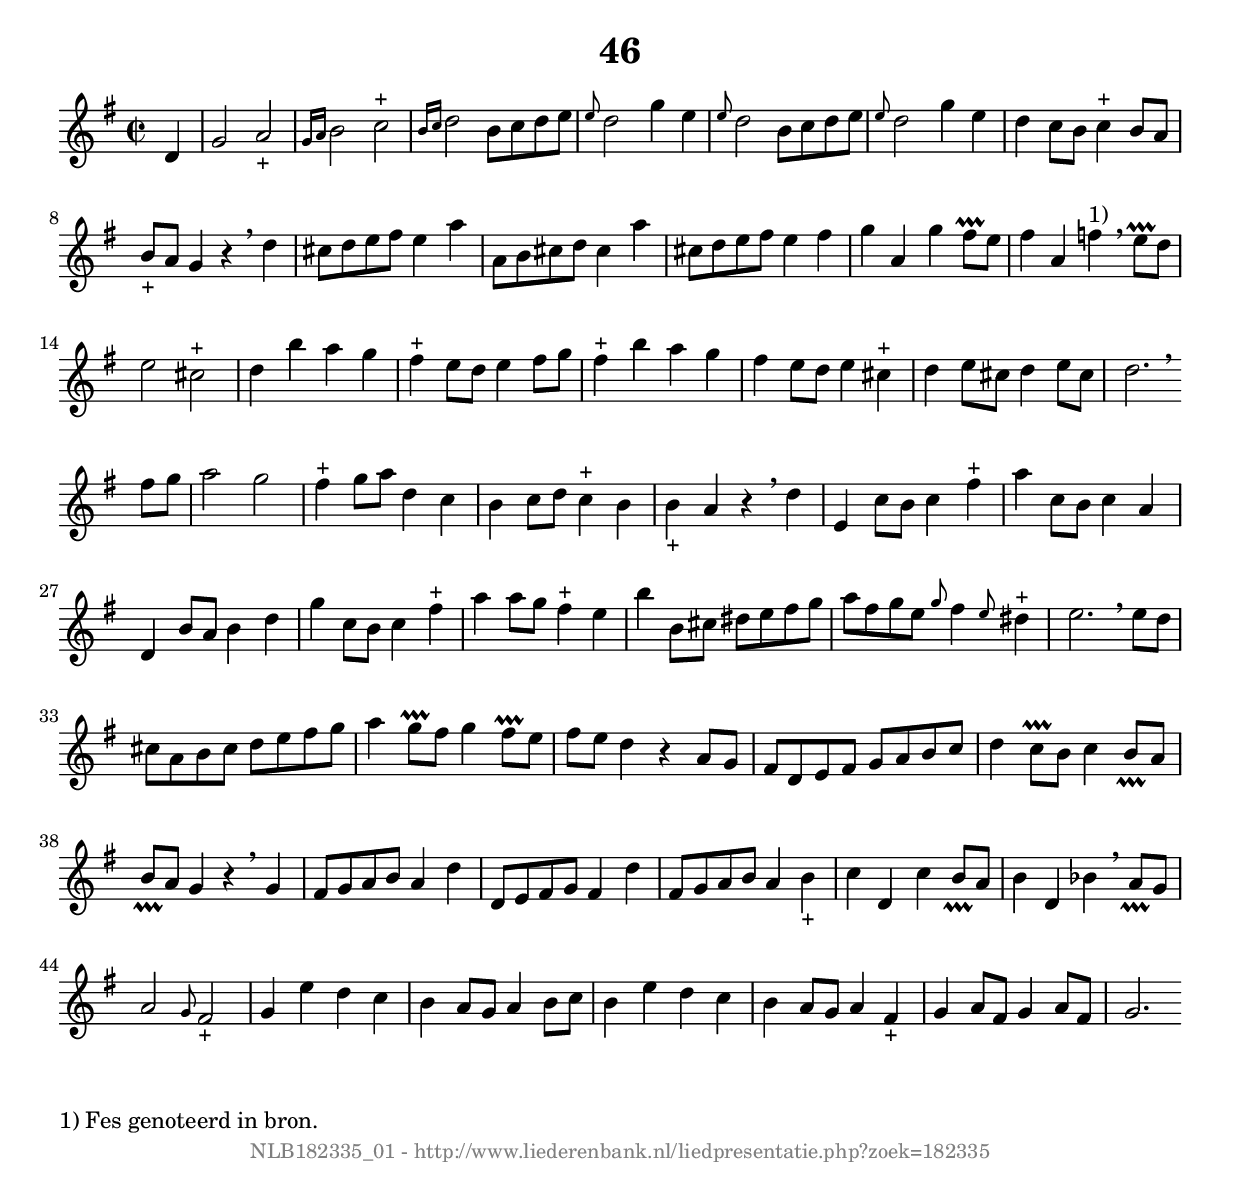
%
% produced by wce2krn 1.64 (7 June 2014)
%
\version"2.16"
#(append! paper-alist '(("long" . (cons (* 210 mm) (* 2000 mm)))))
#(set-default-paper-size "long")
sb = {\breathe}
mBreak = {\breathe }
bBreak = {\breathe }
x = {\once\override NoteHead #'style = #'cross }
gl=\glissando
itime={\override Staff.TimeSignature #'stencil = ##f }
ficta = {\once\set suggestAccidentals = ##t}
fine = {\once\override Score.RehearsalMark #'self-alignment-X = #1 \mark \markup {\italic{Fine}}}
dc = {\once\override Score.RehearsalMark #'self-alignment-X = #1 \mark \markup {\italic{D.C.}}}
dcf = {\once\override Score.RehearsalMark #'self-alignment-X = #1 \mark \markup {\italic{D.C. al Fine}}}
dcc = {\once\override Score.RehearsalMark #'self-alignment-X = #1 \mark \markup {\italic{D.C. al Coda}}}
ds = {\once\override Score.RehearsalMark #'self-alignment-X = #1 \mark \markup {\italic{D.S.}}}
dsf = {\once\override Score.RehearsalMark #'self-alignment-X = #1 \mark \markup {\italic{D.S. al Fine}}}
dsc = {\once\override Score.RehearsalMark #'self-alignment-X = #1 \mark \markup {\italic{D.S. al Coda}}}
pv = {\set Score.repeatCommands = #'((volta "1"))}
sv = {\set Score.repeatCommands = #'((volta "2"))}
tv = {\set Score.repeatCommands = #'((volta "3"))}
qv = {\set Score.repeatCommands = #'((volta "4"))}
xv = {\set Score.repeatCommands = #'((volta #f))}
\header{ tagline = ""
title = "46"
}
\score {{
\key g \major
\relative g'
{
\set melismaBusyProperties = #'()
\partial 32*8
\time 2/2
\tempo 4=120
\override Score.MetronomeMark #'transparent = ##t
\override Score.RehearsalMark #'break-visibility = #(vector #t #t #f)
d4 g2 a_"+" \grace { g16 a } b2 c^"+" \grace { b16 c } d2 b8 c d e \grace { e8 } d2 g4 e \grace { e8 } d2 b8 c d e \grace { e8 } d2 g4 e d c8 b c4^"+" b8 a b_"+" a g4 r \mBreak
d'4 cis8 d e fis e4 a a,8 b cis d cis4 a' cis,8 d e fis e4 fis g a, g' fis8^\prallprall e fis4 a, f'^"1)" \mBreak
e8^\prallprall d e2 cis^"+" d4 b' a g fis^"+" e8 d e4 fis8 g fis4^"+" b a g fis e8 d e4 cis^"+" d4 e8 cis d4 e8 cis d2. \bar ":|:" \bBreak
fis8 g a2 g fis4^"+" g8 a d,4 c b c8 d c4^"+" b b_"+" a r \mBreak
d4 e, c'8 b c4 fis^"+" a c,8 b c4 a d, b'8 a b4 d g c,8 b c4 fis^"+" a a8 g fis4^"+" e b' b,8 cis dis e fis g a fis g e \grace { g } fis4 \grace { e8 } dis4^"+" e2. \mBreak
e8 d cis a b cis d e fis g a4 g8^\prallprall fis g4 fis8^\prallprall e fis e d4 r a8 g fis d e fis g a b c d4 c8^\prallprall b c4 b8_\prallprall a b_\prallprall a g4 r \mBreak
g4 fis8 g a b a4 d d,8 e fis g fis4 d' fis,8 g a b a4 b_"+" c d, c' b8_\prallprall a b4 d, bes' \mBreak
a8_\prallprall g a2 \grace { g8 } fis2_"+" g4 e' d c b a8 g a4 b8 c b4 e d c b a8 g a4 fis_"+" g a8 fis g4 a8 fis g2. \bar ":|"
 }}
 \midi { }
 \layout {
            indent = 0.0\cm
}
}
\markup { \wordwrap-string #" 
1) Fes genoteerd in bron.
"}
\markup { \vspace #0 } \markup { \with-color #grey \fill-line { \center-column { \smaller "NLB182335_01 - http://www.liederenbank.nl/liedpresentatie.php?zoek=182335" } } }
